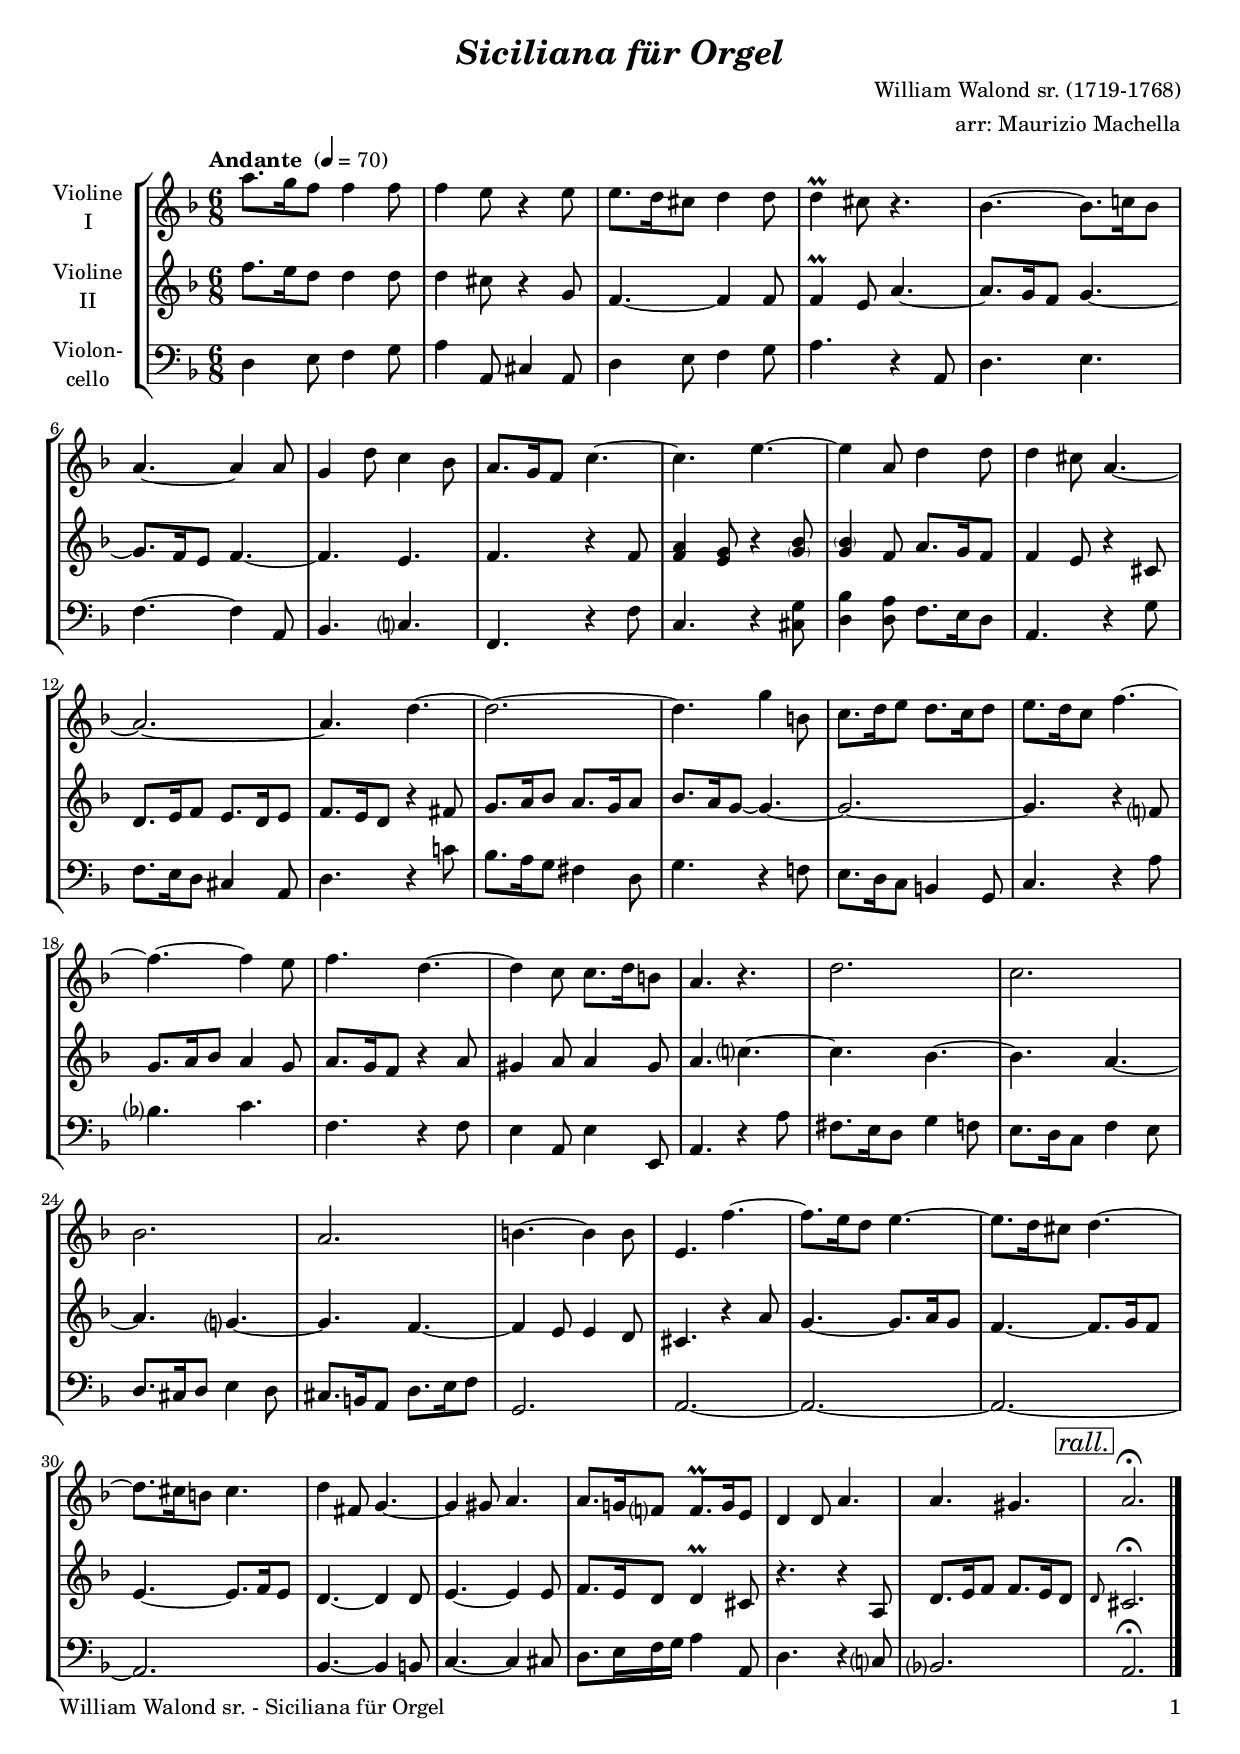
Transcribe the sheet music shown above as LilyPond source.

\version "2.24.1"
\include "deutsch.ly"

#(set-global-staff-size 18.5)

\header {
  title     = \markup \bold \italic "Siciliana für Orgel"
  composer  = "William Walond sr. (1719-1768)"
  arranger  = "arr: Maurizio Machella"
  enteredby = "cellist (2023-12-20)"
%  piece     = ""
}

voiceconsts = {
 \key d \minor
 \time 6/8
 \clef "treble"
 \numericTimeSignature
 \compressEmptyMeasures
  % Set default beaming for all staves
%  \set Timing.beamExceptions = #'()
%  \set Timing.baseMoment     = #(ly:make-moment 1 4)
%  \set Timing.beatStructure  = #'(1 1 1)
\tempo "Andante " 4=70
}

mivl = "violin"
miba = "cello"
mipz = "pizzicato strings"

rall = \mark \markup \box \italic "rall."

va = \relative c''' {
  \voiceconsts

  a8. g16 f8 f4 f8
  f4 e8 r4 e8
  e8. d16 cis8 d4 d8

  d4\prall cis8 r4.
  b~ b8. c!16 b8
  a4.~ a4 a8
  g4 d'8 c4 b8

  a8. g16 f8 c'4.~
  c e~
  e4 a,8 d4 d8
  d4 cis8 a4.~

  a2.~
  a4. d~
  d2.~
  d4. g4 h,8

  c8. d16 e8 d8. c16 d8
  e8. d16 c8 f4.~
  f~
  f4 e8
  f4. d~

  d4 c8 c8. d16 h8
  a4. r
  d2.
  c

  b
  a
  h4.~ h4 h8
  e,4. f'~

  f8. e16 d8 e4.~
  e8. d16 cis8 d4.~
  d8. cis16 h8 cis4.
  d4 fis,8 g4.~

  g4 gis8 a4.
  a8. g!16 f?8 f8.\prall g16 e8
  d4 d8 a'4.
  a gis \rall
  \grace s8 a2.\fermata \bar "|."
}

vb = \relative c'' {
  \voiceconsts

  f8. e16 d8 d4 d8
  d4 cis8 r4 g8
  f4.~ f4 f8

  f4\prall e8 a4.~
  a8. g16 f8 g4.~
  g8. f16 e8 f4.~
  f e

  f r4 f8
  <f a>4 <e g>8 r4 <\parenthesize g b>8
  <g \parenthesize b>4 f8 a8. g16 f8
  f4 e8 r4 cis8

  d8. e16 f8 e8. d16 e8
  f8. e16 d8 r4 fis8
  g8. a16 b8 a8. g16 a8
  b8. a16 g8~ g4.~

  g2.~
  g4. r4 f?8
  g8. a16 b8 a4 g8
  a8. g16 f8 r4 a8

  gis4 a8 a4 gis8
  a4. c?~
  c b~
  b a~

  a g?~
  g f~
  f4 e8 e4 d8
  cis4. r4 a'8

  g4.~ g8. a16 g8
  f4.~ f8. g16 f8
  e4.~ e8. f16 e8
  d4.~ d4 d8

  e4.~ e4 e8
  f8. e16 d8 d4\prall cis8
  r4. r4 a8
  d8. e16 f8 f8. e16 d8 \rall
  \grace d cis2.\fermata \bar "|."
}

vc = \relative c {
  \voiceconsts
  \clef "bass"

  d4 e8 f4 g8
  a4 a,8 cis4 a8
  d4 e8 f4 g8

  a4. r4 a,8
  d4. e
  f~ f4 a,8
  b4. c?

  f, r4 f'8
  c4. r4 <cis g'>8
  <d b'>4 <d a'>8 f8. e16 d8
  a4. r4 g'8

  f8. e16 d8 cis4 a8
  d4. r4 c'!8
  b8. a16 g8 fis4 d8
  g4. r4 f!8

  e8. d16 c8 h4 g8
  c4. r4 a'8
  b?4. c
  f, r4 f8

  e4 a,8 e'4 e,8
  a4. r4 a'8
  fis8. e16 d8 g4 f8
  e8. d16 c8 f4 e8

  d8. cis16 d8 e4 d8
  cis8. h16 a8 d8. e16 f8
  g,2.
  a~

  a~
  a~
  a
  b4.~ b4 h8

  c4.~ c4 cis8
  d8. e16 f g a4 a,8
  d4. r4 c?8
  b?2. \rall
  \grace s8 a2.\fermata \bar "|."
}


music = \new StaffGroup <<
      \new Staff {
        \set Staff.midiInstrument = \mivl
        \set Staff.instrumentName = \markup \center-column { "Violine" "I" }
        \transpose d d { \va }
      }
      
      \new Staff {
        \set Staff.midiInstrument = \mivl
        \set Staff.instrumentName = \markup \center-column { "Violine" "II" }
        \transpose d d { \vb }
      }
      
      \new Staff {
        \set Staff.midiInstrument = \miba
        \set Staff.instrumentName = \markup \center-column { "Violon-" "cello" }
        \transpose d d { \vc }
      }
>>

\book {
  \paper {
    print-page-number = ##t
    print-first-page-number = ##t
    ragged-last-bottom = ##f
    oddHeaderMarkup = \markup \null
    evenHeaderMarkup = \markup \null
    oddFooterMarkup = \markup {
      \fill-line {
        \if \should-print-page-number
        "William Walond sr. - Siciliana für Orgel" \fromproperty #'page:page-number-string
      }
    }
    evenFooterMarkup = \oddFooterMarkup
  } \score {
    \music
    \layout {}
  }

  \score {
    \unfoldRepeats \music

    \midi {
      \context {
        \Score
      }
    }
  }
}